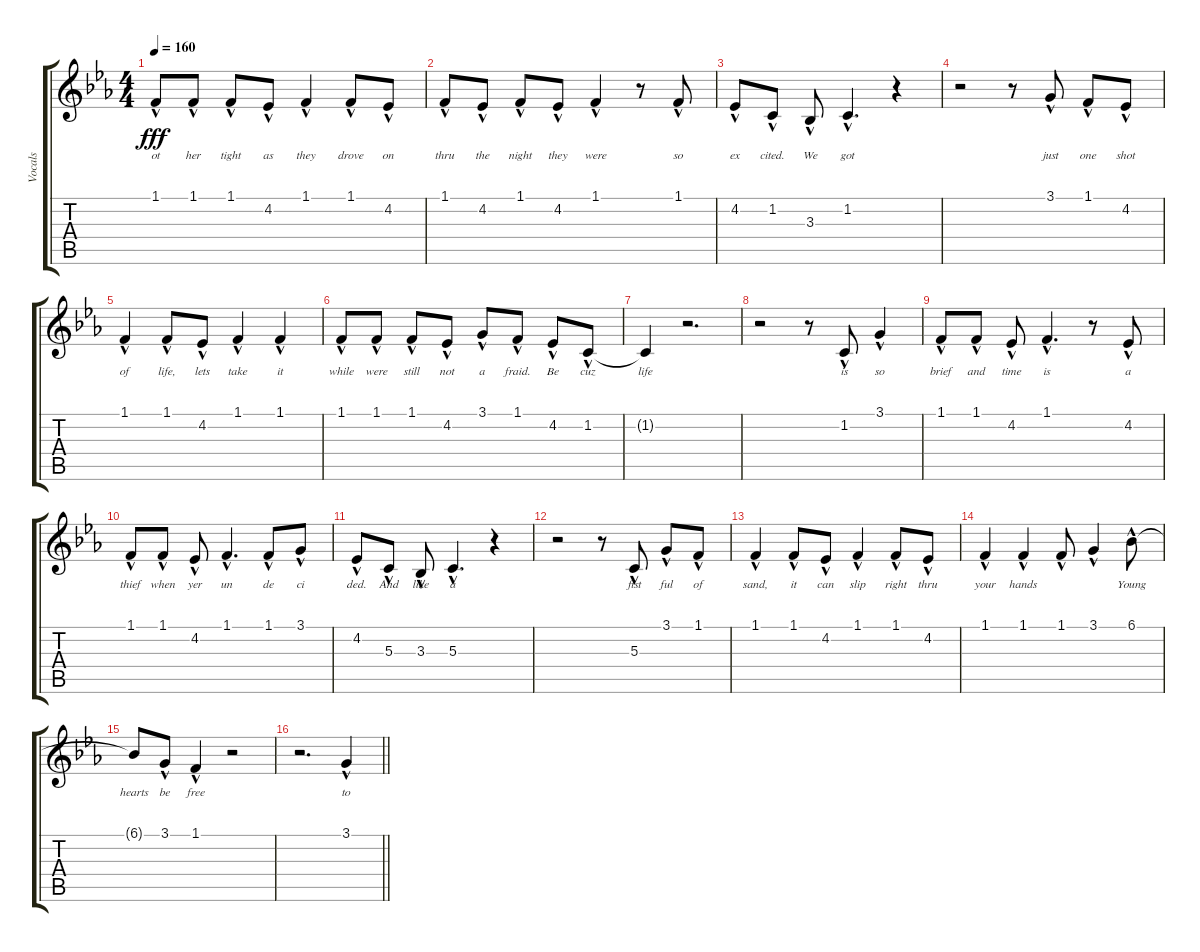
\track ("Vocals" "Vocals") {instrument lead2sawtooth}
\staff {score tabs}
\tuning (E4 B3 G3 D3 A2 E2) {hide}
\ts (4 4)
\tempo 160
\clef g2
\ks eb
1.1{hac}.8{lyrics (0 "ot") lyrics (1 "") lyrics (2 "") lyrics (3 "") lyrics (4 "") dy fff} 1.1{hac}.8{lyrics (0 "her") lyrics (1 "") lyrics (2 "") lyrics (3 "") lyrics (4 "")} 1.1{hac}.8{lyrics (0 "tight") lyrics (1 "") lyrics (2 "") lyrics (3 "") lyrics (4 "")} 4.2{hac}.8{lyrics (0 "as") lyrics (1 "") lyrics (2 "") lyrics (3 "") lyrics (4 "")} 1.1{hac}.4{lyrics (0 "they") lyrics (1 "") lyrics (2 "") lyrics (3 "") lyrics (4 "")} 1.1{hac}.8{lyrics (0 "drove") lyrics (1 "") lyrics (2 "") lyrics (3 "") lyrics (4 "")} 4.2{hac}.8{lyrics (0 "on") lyrics (1 "") lyrics (2 "") lyrics (3 "") lyrics (4 "")} |
1.1{hac}.8{lyrics (0 "thru") lyrics (1 "") lyrics (2 "") lyrics (3 "") lyrics (4 "")} 4.2{hac}.8{lyrics (0 "the") lyrics (1 "") lyrics (2 "") lyrics (3 "") lyrics (4 "")} 1.1{hac}.8{lyrics (0 "night") lyrics (1 "") lyrics (2 "") lyrics (3 "") lyrics (4 "")} 4.2{hac}.8{lyrics (0 "they") lyrics (1 "") lyrics (2 "") lyrics (3 "") lyrics (4 "")} 1.1{hac}.4{lyrics (0 "were") lyrics (1 "") lyrics (2 "") lyrics (3 "") lyrics (4 "")} r.8 1.1{hac}.8{lyrics (0 "so") lyrics (1 "") lyrics (2 "") lyrics (3 "") lyrics (4 "")} |
4.2{hac}.8{lyrics (0 "ex") lyrics (1 "") lyrics (2 "") lyrics (3 "") lyrics (4 "")} 1.2{hac}.8{lyrics (0 "cited.") lyrics (1 "") lyrics (2 "") lyrics (3 "") lyrics (4 "")} 3.3{hac}.8{lyrics (0 "We") lyrics (1 "") lyrics (2 "") lyrics (3 "") lyrics (4 "")} 1.2{hac}.4{d lyrics (0 "got") lyrics (1 "") lyrics (2 "") lyrics (3 "") lyrics (4 "")} r.4 |
r.2 r.8 3.1{hac}.8{lyrics (0 "just") lyrics (1 "") lyrics (2 "") lyrics (3 "") lyrics (4 "")} 1.1{hac}.8{lyrics (0 "one") lyrics (1 "") lyrics (2 "") lyrics (3 "") lyrics (4 "")} 4.2{hac}.8{lyrics (0 "shot") lyrics (1 "") lyrics (2 "") lyrics (3 "") lyrics (4 "")} |
1.1{hac}.4{lyrics (0 "of") lyrics (1 "") lyrics (2 "") lyrics (3 "") lyrics (4 "")} 1.1{hac}.8{lyrics (0 "life,") lyrics (1 "") lyrics (2 "") lyrics (3 "") lyrics (4 "")} 4.2{hac}.8{lyrics (0 "lets") lyrics (1 "") lyrics (2 "") lyrics (3 "") lyrics (4 "")} 1.1{hac}.4{lyrics (0 "take") lyrics (1 "") lyrics (2 "") lyrics (3 "") lyrics (4 "")} 1.1{hac}.4{lyrics (0 "it") lyrics (1 "") lyrics (2 "") lyrics (3 "") lyrics (4 "")} |
1.1{hac}.8{lyrics (0 "while") lyrics (1 "") lyrics (2 "") lyrics (3 "") lyrics (4 "")} 1.1{hac}.8{lyrics (0 "were") lyrics (1 "") lyrics (2 "") lyrics (3 "") lyrics (4 "")} 1.1{hac}.8{lyrics (0 "still") lyrics (1 "") lyrics (2 "") lyrics (3 "") lyrics (4 "")} 4.2{hac}.8{lyrics (0 "not") lyrics (1 "") lyrics (2 "") lyrics (3 "") lyrics (4 "")} 3.1{hac}.8{lyrics (0 "a") lyrics (1 "") lyrics (2 "") lyrics (3 "") lyrics (4 "")} 1.1{hac}.8{lyrics (0 "fraid.") lyrics (1 "") lyrics (2 "") lyrics (3 "") lyrics (4 "")} 4.2{hac}.8{lyrics (0 "Be") lyrics (1 "") lyrics (2 "") lyrics (3 "") lyrics (4 "")} 1.2{hac}.8{lyrics (0 "cuz") lyrics (1 "") lyrics (2 "") lyrics (3 "") lyrics (4 "")} |
1.2{t}.4{lyrics (0 "life") lyrics (1 "") lyrics (2 "") lyrics (3 "") lyrics (4 "")} r.2{d} |
r.2 r.8 1.2{hac}.8{lyrics (0 "is") lyrics (1 "") lyrics (2 "") lyrics (3 "") lyrics (4 "")} 3.1{hac}.4{lyrics (0 "so") lyrics (1 "") lyrics (2 "") lyrics (3 "") lyrics (4 "")} |
1.1{hac}.8{lyrics (0 "brief") lyrics (1 "") lyrics (2 "") lyrics (3 "") lyrics (4 "")} 1.1{hac}.8{lyrics (0 "and") lyrics (1 "") lyrics (2 "") lyrics (3 "") lyrics (4 "")} 4.2{hac}.8{lyrics (0 "time") lyrics (1 "") lyrics (2 "") lyrics (3 "") lyrics (4 "")} 1.1{hac}.4{d lyrics (0 "is") lyrics (1 "") lyrics (2 "") lyrics (3 "") lyrics (4 "")} r.8 4.2{hac}.8{lyrics (0 "a") lyrics (1 "") lyrics (2 "") lyrics (3 "") lyrics (4 "")} |
1.1{hac}.8{lyrics (0 "thief") lyrics (1 "") lyrics (2 "") lyrics (3 "") lyrics (4 "")} 1.1{hac}.8{lyrics (0 "when") lyrics (1 "") lyrics (2 "") lyrics (3 "") lyrics (4 "")} 4.2{hac}.8{lyrics (0 "yer") lyrics (1 "") lyrics (2 "") lyrics (3 "") lyrics (4 "")} 1.1{hac}.4{d lyrics (0 "un") lyrics (1 "") lyrics (2 "") lyrics (3 "") lyrics (4 "")} 1.1{hac}.8{lyrics (0 "de") lyrics (1 "") lyrics (2 "") lyrics (3 "") lyrics (4 "")} 3.1{hac}.8{lyrics (0 "ci") lyrics (1 "") lyrics (2 "") lyrics (3 "") lyrics (4 "")} |
4.2{hac}.8{lyrics (0 "ded.") lyrics (1 "") lyrics (2 "") lyrics (3 "") lyrics (4 "")} 5.3{hac}.8{lyrics (0 "And") lyrics (1 "") lyrics (2 "") lyrics (3 "") lyrics (4 "")} 3.3{hac}.8{lyrics (0 "like") lyrics (1 "") lyrics (2 "") lyrics (3 "") lyrics (4 "")} 5.3{hac}.4{d lyrics (0 "a") lyrics (1 "") lyrics (2 "") lyrics (3 "") lyrics (4 "")} r.4 |
r.2 r.8 5.3{hac}.8{lyrics (0 "fist") lyrics (1 "") lyrics (2 "") lyrics (3 "") lyrics (4 "")} 3.1{hac}.8{lyrics (0 "ful") lyrics (1 "") lyrics (2 "") lyrics (3 "") lyrics (4 "")} 1.1{hac}.8{lyrics (0 "of") lyrics (1 "") lyrics (2 "") lyrics (3 "") lyrics (4 "")} |
1.1{hac}.4{lyrics (0 "sand,") lyrics (1 "") lyrics (2 "") lyrics (3 "") lyrics (4 "")} 1.1{hac}.8{lyrics (0 "it") lyrics (1 "") lyrics (2 "") lyrics (3 "") lyrics (4 "")} 4.2{hac}.8{lyrics (0 "can") lyrics (1 "") lyrics (2 "") lyrics (3 "") lyrics (4 "")} 1.1{hac}.4{lyrics (0 "slip") lyrics (1 "") lyrics (2 "") lyrics (3 "") lyrics (4 "")} 1.1{hac}.8{lyrics (0 "right") lyrics (1 "") lyrics (2 "") lyrics (3 "") lyrics (4 "")} 4.2{hac}.8{lyrics (0 "thru") lyrics (1 "") lyrics (2 "") lyrics (3 "") lyrics (4 "")} |
1.1{hac}.4{lyrics (0 "your") lyrics (1 "") lyrics (2 "") lyrics (3 "") lyrics (4 "")} 1.1{hac}.4{lyrics (0 "hands") lyrics (1 "") lyrics (2 "") lyrics (3 "") lyrics (4 "")} 1.1{hac}.8{lyrics (0 "") lyrics (1 "") lyrics (2 "") lyrics (3 "") lyrics (4 "")} 3.1{hac}.4{lyrics (0 "") lyrics (1 "") lyrics (2 "") lyrics (3 "") lyrics (4 "")} 6.1{hac}.8{lyrics (0 "Young") lyrics (1 "") lyrics (2 "") lyrics (3 "") lyrics (4 "")} |
6.1{t}.8{lyrics (0 "hearts") lyrics (1 "") lyrics (2 "") lyrics (3 "") lyrics (4 "")} 3.1{hac}.8{lyrics (0 "be") lyrics (1 "") lyrics (2 "") lyrics (3 "") lyrics (4 "")} 1.1{hac}.4{lyrics (0 "free") lyrics (1 "") lyrics (2 "") lyrics (3 "") lyrics (4 "")} r.2 |
\barLineRight lightlight
r.2{d} 3.1{hac}.4{lyrics (0 "to") lyrics (1 "") lyrics (2 "") lyrics (3 "") lyrics (4 "")}
